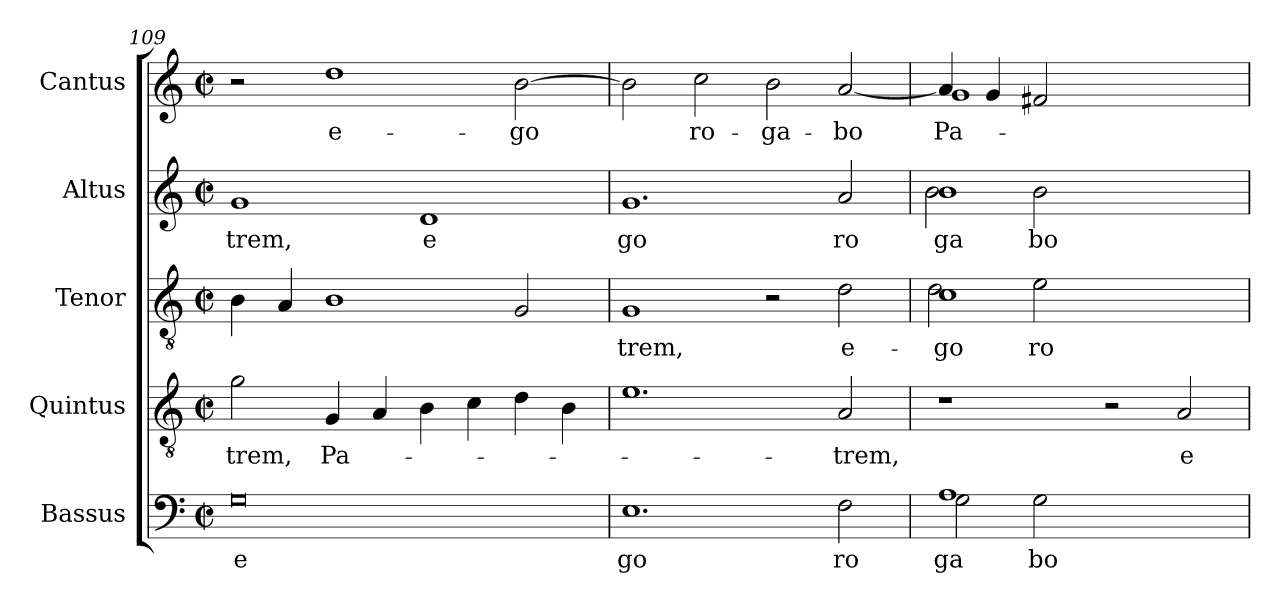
**kern	**text	**kern	**text	**kern	**text	**kern	**text	**kern	**text
*part5	*part5	*part4	*part4	*part3	*part3	*part2	*part2	*part1	*part1
*staff5	*staff5	*staff4	*staff4	*staff3	*staff3	*staff2	*staff2	*staff1	*staff1
*I"Bassus	*	*I"Quintus	*	*I"Tenor	*	*I"Altus	*	*I"Cantus	*
*clefF4	*	*clefGv2	*	*clefGv2	*	*clefG2	*	*clefG2	*
*M2/2	*	*M2/2	*	*M2/2	*	*M2/2	*	*M2/2	*
*met(c|)	*	*met(c|)	*	*met(c|)	*	*met(c|)	*	*met(c|)	*
=109	=109	=109	=109	=109	=109	=109	=109	=109	=109
!	!LO:LY:b:cj	!	!LO:LY:b:cj	!	!	!	!LO:LY:b:cj	!	!
0G	e	2g\	-trem,	4B\	.	1g	-trem,	2r	.
.	.	.	.	4A/	.	.	.	.	.
!	!	!	!LO:LY:b	!	!	!	!	!	!LO:LY:b:cj
.	.	4G/	Pa-	1B	.	.	.	1dd	e-
.	.	4A/	.	.	.	.	.	.	.
!	!	!	!	!	!	!	!LO:LY:b:cj	!	!
.	.	4B\	.	.	.	1d	e	.	.
.	.	4c\	.	.	.	.	.	.	.
!	!	!	!	!	!	!	!	!	!LO:LY:b:cj
.	.	4d\	.	2G/	.	.	.	[>2b\	-go
.	.	4B\	.	.	.	.	.	.	.
=110	=110	=110	=110	=110	=110	=110	=110	=110	=110
!	!LO:LY:b:cj	!	!	!	!LO:LY:b:cj	!	!LO:LY:b:cj	!	!
1.E	go	1.e	.	1G	-trem,	1.g	go	2b\]	.
!	!	!	!	!	!	!	!	!	!LO:LY:b:cj
.	.	.	.	.	.	.	.	2cc\	ro-
!	!	!	!	!	!	!	!	!	!LO:LY:b:cj
.	.	.	.	2r	.	.	.	2b\	-ga-
!	!LO:LY:b:cj	!	!LO:LY:b:cj	!	!LO:LY:b:cj	!	!LO:LY:b:cj	!	!LO:LY:b:cj
2F\	ro	2A/	-trem,	2d\	e-	2a/	ro	[<2a/	-bo
=111	=111	=111	=111	=111	=111	=111	=111	=111	=111
!	!LO:LY:b:cj	!	!	!	!	!	!	!	!
*^	*	*	*	*	*	*	*	*	*
!	!	!LO:LY:b:cj	!	!	!	!LO:LY:b:cj	!	!	!	!
*	*	*	*	*	*^	*	*	*	*	*
!	!	!	!	!	!	!	!LO:LY:b:cj	!	!LO:LY:b:cj	!	!
*	*	*	*	*	*	*	*	*^	*	*	*
!	!	!	!	!	!	!	!	!	!	!LO:LY:b:cj	!	!LO:LY:b:cj
*	*	*	*	*	*	*	*	*	*	*	*^	*
1A	2G\	ga	1r	.	1c	2d\	-go	1b	2b\	ga	4a/]	1g	Pa-
.	.	.	.	.	.	.	.	.	.	.	4g/	.	.
!	!	!LO:LY:b:cj	!	!	!	!	!LO:LY:b:cj	!	!	!LO:LY:b:cj	!	!	!
.	2G\	bo	.	.	.	2e\	ro-	.	2b\	bo	2f#/	.	.
1ryy	1ryy	.	2r	.	1ryy	1ryy	.	1ryy	1ryy	.	1ryy	1ryy	.
!	!	!	!	!LO:LY:b:cj	!	!	!	!	!	!	!	!	!
.	.	.	2A/	e-	.	.	.	.	.	.	.	.	.
*	*	*	*	*	*v	*v	*	*	*	*	*v	*v	*
*v	*v	*	*	*	*	*	*v	*v	*	*	*
=	=	=	=	=	=	=	=	=	=
*-	*-	*-	*-	*-	*-	*-	*-	*-	*-
